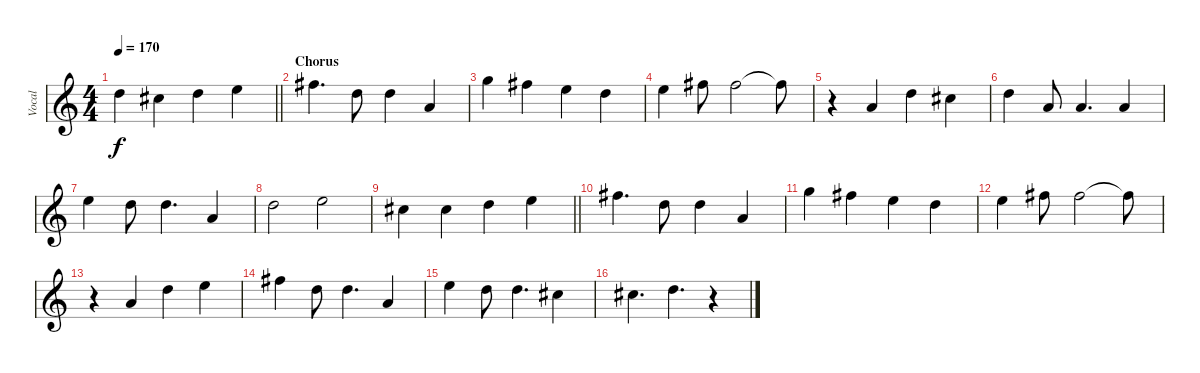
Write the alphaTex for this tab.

\track ("Vocal" "Vocal") {instrument lead1square}
\staff {score}
\tuning (E4 B3 G3 D3 A2 E2) {hide}
\ts (4 4)
\tempo 170
\clef g2
\barLineRight lightlight
\ks c
10.1.4{dy f} 9.1.4 10.1.4 12.1.4 |
\section ("" "Chorus")
14.1.4{d} 15.2.8 15.2.4 14.3.4 |
15.1.4 14.1.4 12.1.4 15.2.4 |
12.1.4 14.1.8 14.1.2 14.1{t}.8 |
r.4 10.2.4 10.1.4 9.1.4 |
10.1.4 10.2.8 10.2.4{d} 10.2.4 |
12.1.4 10.1.8 10.1.4{d} 10.2.4 |
10.1.2 12.1.2 |
\barLineRight lightlight
9.1.4 9.1.4 10.1.4 12.1.4 |
14.1.4{d} 15.2.8 15.2.4 14.3.4 |
15.1.4 14.1.4 12.1.4 15.2.4 |
12.1.4 14.1.8 14.1.2 14.1{t}.8 |
r.4 10.2.4 10.1.4 12.1.4 |
14.1.4 10.1.8 10.1.4{d} 10.2.4 |
12.1.4 10.1.8 10.1.4{d} 9.1.4 |
9.1.4{d} 10.1.4{d} r.4
